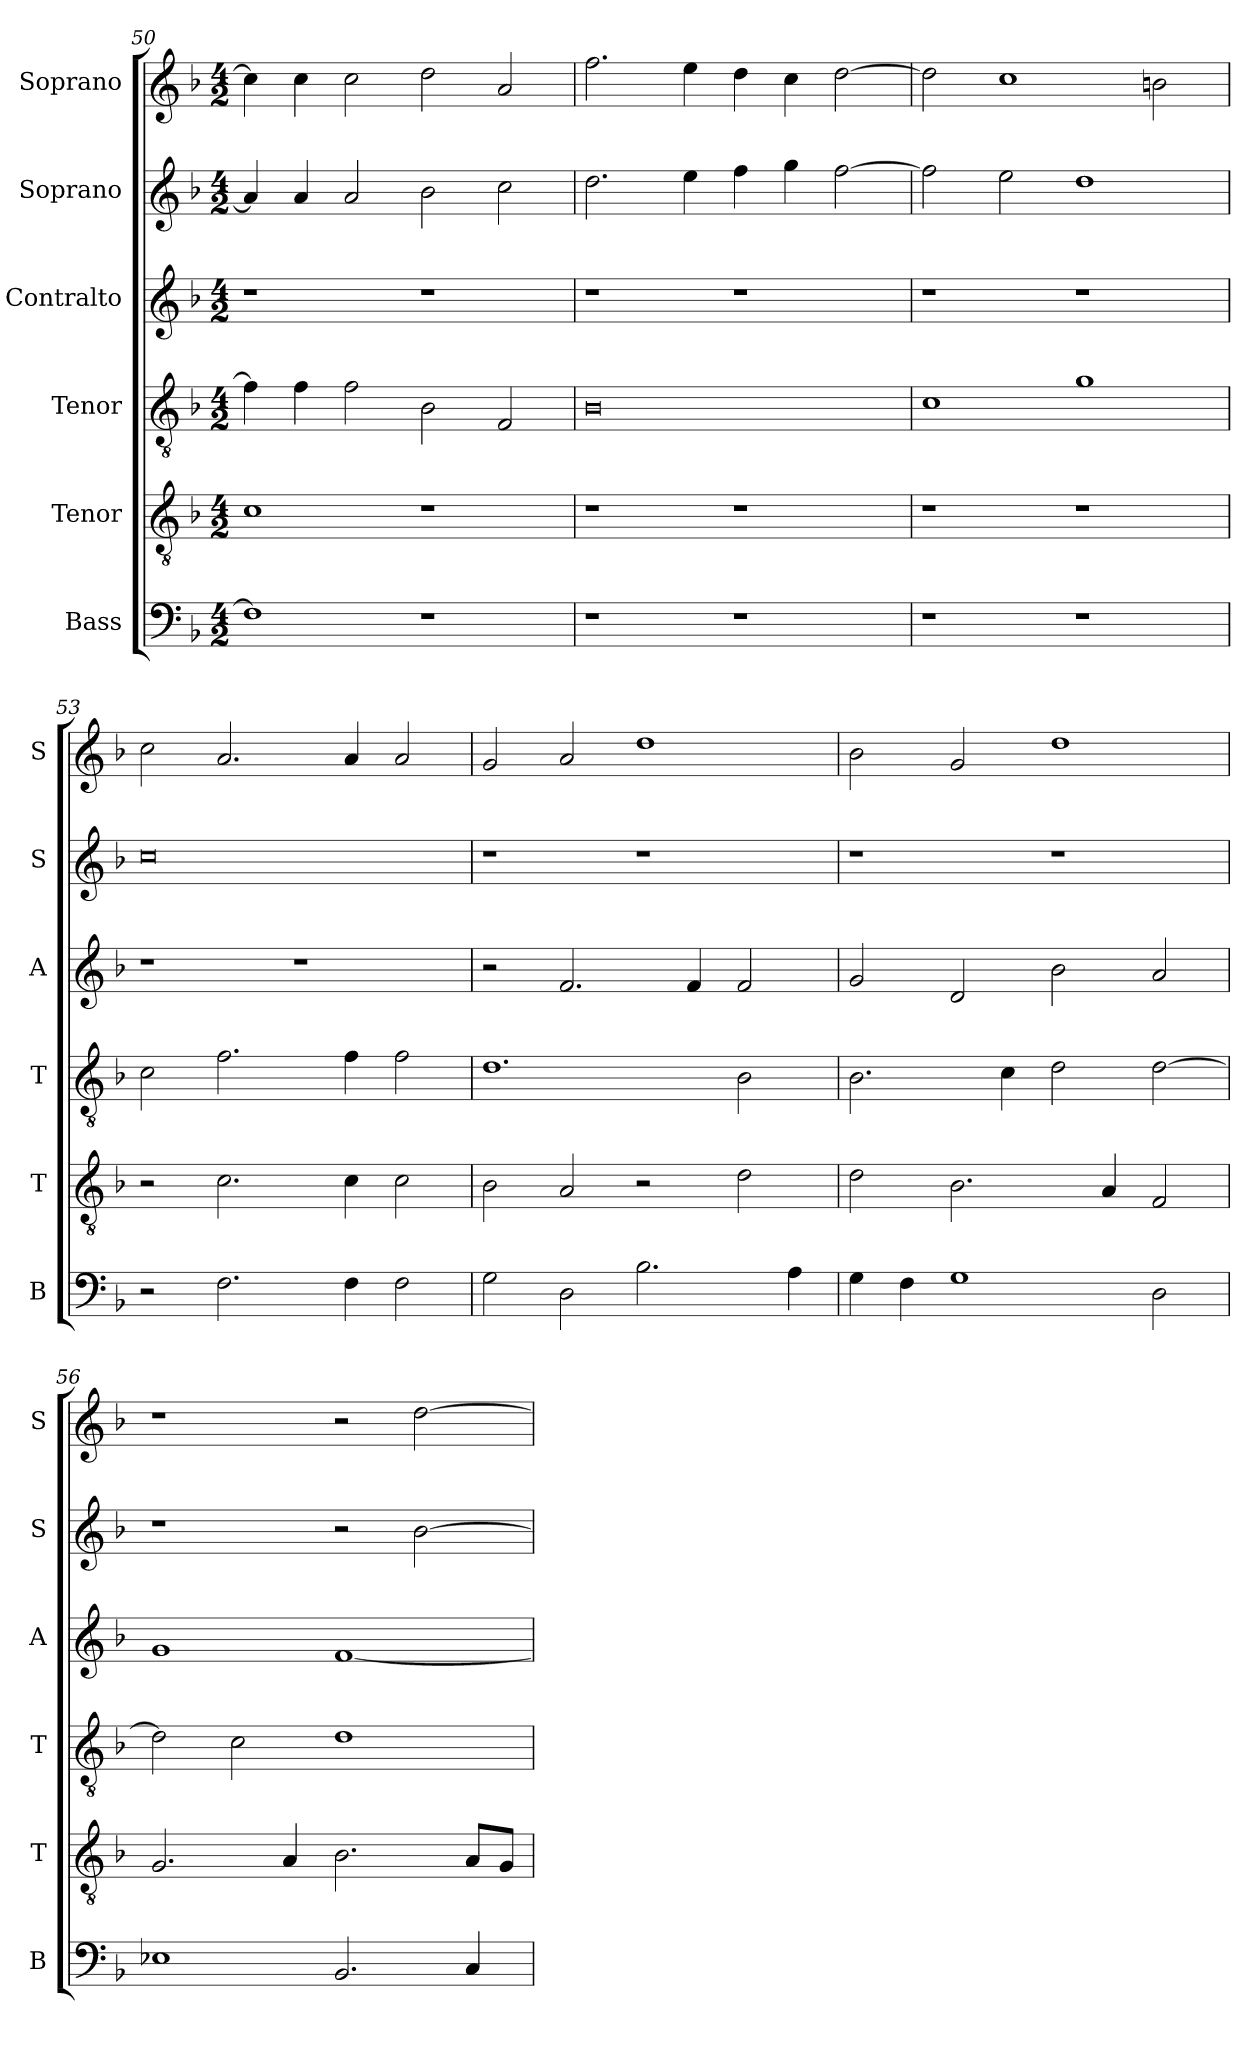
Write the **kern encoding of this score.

**kern	**kern	**kern	**kern	**kern	**kern
*part6	*part5	*part4	*part3	*part2	*part1
*staff6	*staff5	*staff4	*staff3	*staff2	*staff1
*I"Bass	*I"Tenor	*I"Tenor	*I"Contralto	*I"Soprano	*I"Soprano
*I'B	*I'T	*I'T	*I'A	*I'S	*I'S
*clefF4	*clefGv2	*clefGv2	*clefG2	*clefG2	*clefG2
*k[b-]	*k[b-]	*k[b-]	*k[b-]	*k[b-]	*k[b-]
*F:ion	*F:ion	*F:ion	*F:ion	*F:ion	*F:ion
*M4/2	*M4/2	*M4/2	*M4/2	*M4/2	*M4/2
=50	=50	=50	=50	=50	=50
1F]	1c	4f]	1r	4a]	4cc]
.	.	4f	.	4a	4cc
.	.	2f	.	2a	2cc
1r	1r	2B-	1r	2b-	2dd
.	.	2F	.	2cc	2a
=51	=51	=51	=51	=51	=51
1r	1r	0B-	1r	2.dd	2.ff
.	.	.	.	4ee	4ee
1r	1r	.	1r	4ff	4dd
.	.	.	.	4gg	4cc
.	.	.	.	[2ff	[2dd
=52	=52	=52	=52	=52	=52
1r	1r	1c	1r	2ff]	2dd]
.	.	.	.	2ee	1cc
1r	1r	1g	1r	1dd	.
.	.	.	.	.	2bn
=53	=53	=53	=53	=53	=53
2r	2r	2c	1r	0cc	2cc
2.F	2.c	2.f	.	.	2.a
.	.	.	1r	.	.
4F	4c	4f	.	.	4a
2F	2c	2f	.	.	2a
=54	=54	=54	=54	=54	=54
2G	2B-	1.d	2r	1r	2g
2D	2A	.	2.f	.	2a
2.B-	2r	.	.	1r	1dd
.	.	.	4f	.	.
.	2d	2B-	2f	.	.
4A	.	.	.	.	.
=55	=55	=55	=55	=55	=55
4G	2d	2.B-	2g	1r	2b-
4F	.	.	.	.	.
1G	2.B-	.	2d	.	2g
.	.	4c	.	.	.
.	.	2d	2b-	1r	1dd
.	4A	.	.	.	.
2D	2F	[2d	2a	.	.
=56	=56	=56	=56	=56	=56
1E-X	2.G	2d]	1g	1r	1r
.	.	2c	.	.	.
.	4A	.	.	.	.
2.BB-	2.B-	1d	[1f	2r	2r
.	.	.	.	[2b-	[2dd
4C	8A/L	.	.	.	.
.	8G/J	.	.	.	.
=	=	=	=	=	=
*-	*-	*-	*-	*-	*-
